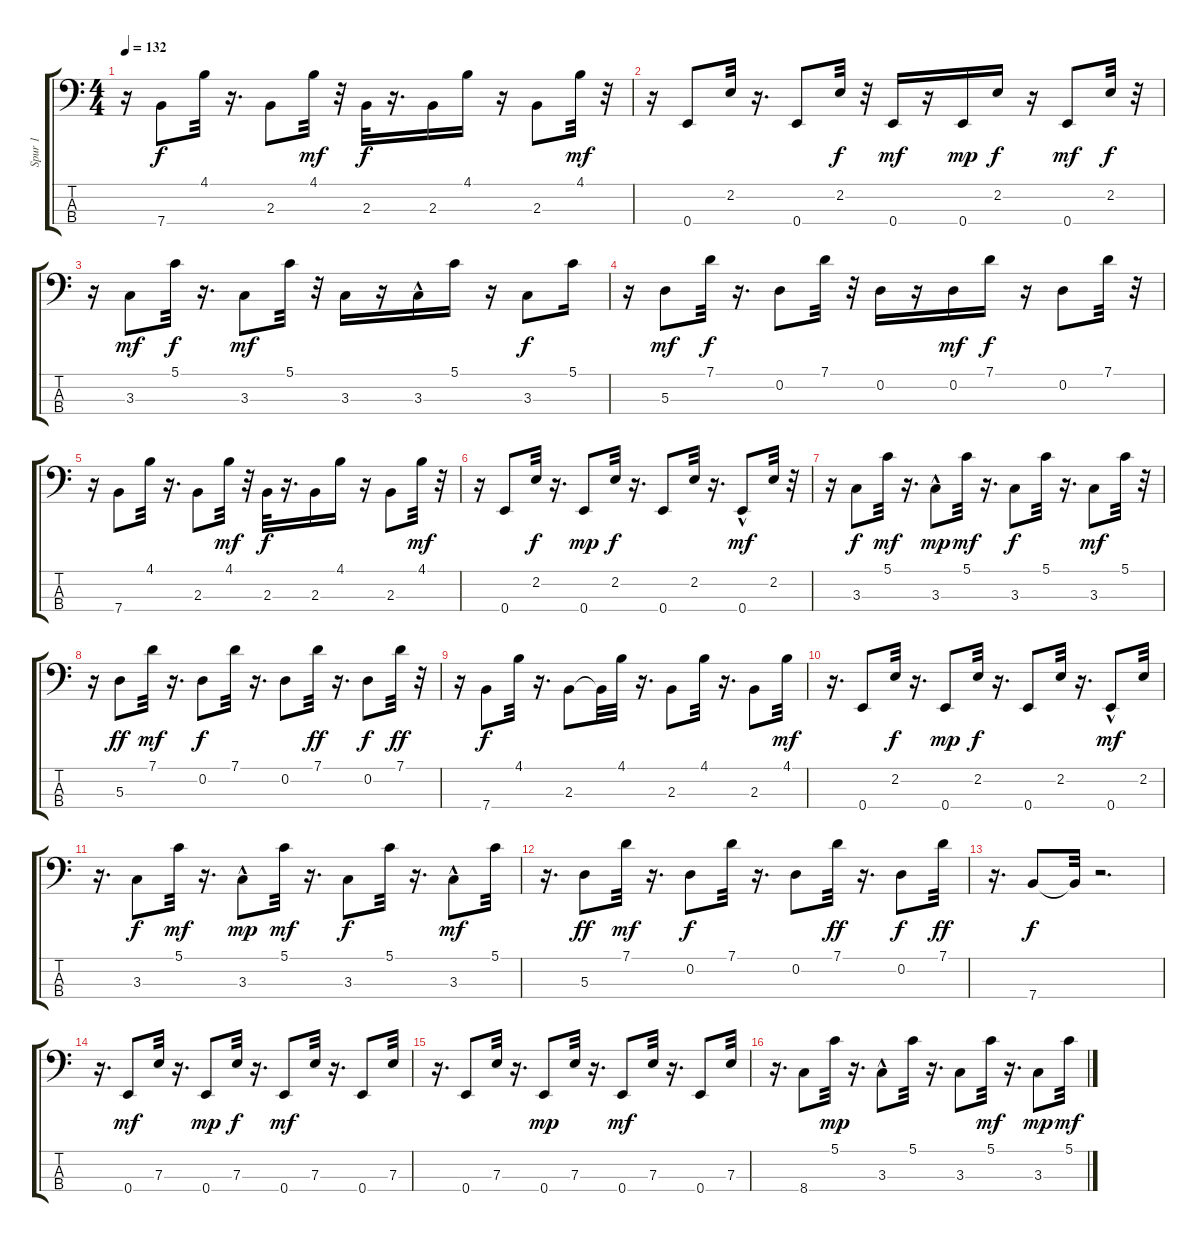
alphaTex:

\track ("Spur 1" "Spur 1") {instrument electricbassfinger}
\staff {score tabs}
\tuning (G2 D2 A1 E1) {hide}
\ts (4 4)
\tempo 132
\clef f4
\ks c
r.16{dy f} 7.4.8 4.1.32 r.16{d} 2.3.8 4.1.32{dy mf} r.32 2.3.32{dy f} r.16{d} 2.3.16 4.1.16 r.16 2.3.8 4.1.32{dy mf} r.32 |
r.16 0.4.8 2.2.32 r.16{d} 0.4.8 2.2.32{dy f} r.32 0.4.16{dy mf} r.16 0.4.16{dy mp} 2.2.16{dy f} r.16 0.4.8{dy mf} 2.2.32{dy f} r.32 |
r.16 3.3.8{dy mf} 5.1.32{dy f} r.16{d} 3.3.8{dy mf} 5.1.32 r.32 3.3.16 r.16 3.3{hac}.16 5.1.16 r.16 3.3.8{dy f} 5.1.16 |
r.16 5.3.8{dy mf} 7.1.32{dy f} r.16{d} 0.2.8 7.1.32 r.32 0.2.16 r.16 0.2.16{dy mf} 7.1.16{dy f} r.16 0.2.8 7.1.32 r.32 |
r.16 7.4.8 4.1.32 r.16{d} 2.3.8 4.1.32{dy mf} r.32 2.3.32{dy f} r.16{d} 2.3.16 4.1.16 r.16 2.3.8 4.1.32{dy mf} r.32 |
r.16 0.4.8 2.2.32{dy f} r.16{d} 0.4.8{dy mp} 2.2.32{dy f} r.16{d} 0.4.8 2.2.32 r.16{d} 0.4{hac}.8{dy mf} 2.2.32 r.32 |
r.16 3.3.8{dy f} 5.1.32{dy mf} r.16{d} 3.3{hac}.8{dy mp} 5.1.32{dy mf} r.16{d} 3.3.8{dy f} 5.1.32 r.16{d} 3.3.8{dy mf} 5.1.32 r.32 |
r.16 5.3.8{dy ff} 7.1.32{dy mf} r.16{d} 0.2.8{dy f} 7.1.32 r.16{d} 0.2.8 7.1.32{dy ff} r.16{d} 0.2.8{dy f} 7.1.32{dy ff} r.32 |
r.16 7.4.8{dy f} 4.1.32 r.16{d} 2.3.8 2.3{t}.32 4.1.32 r.16{d} 2.3.8 4.1.32 r.16{d} 2.3.8 4.1.32{dy mf} |
r.16{d} 0.4.8 2.2.32{dy f} r.16{d} 0.4.8{dy mp} 2.2.32{dy f} r.16{d} 0.4.8 2.2.32 r.16{d} 0.4{hac}.8{dy mf} 2.2.32 |
r.16{d} 3.3.8{dy f} 5.1.32{dy mf} r.16{d} 3.3{hac}.8{dy mp} 5.1.32{dy mf} r.16{d} 3.3.8{dy f} 5.1.32 r.16{d} 3.3{hac}.8{dy mf} 5.1.32 |
r.16{d} 5.3.8{dy ff} 7.1.32{dy mf} r.16{d} 0.2.8{dy f} 7.1.32 r.16{d} 0.2.8 7.1.32{dy ff} r.16{d} 0.2.8{dy f} 7.1.32{dy ff} |
r.16{d} 7.4.8{dy f} 7.4{t}.32 r.2{d} |
r.16{d} 0.4.8{dy mf} 7.3.32 r.16{d} 0.4.8{dy mp} 7.3.32{dy f} r.16{d} 0.4.8{dy mf} 7.3.32 r.16{d} 0.4.8 7.3.32 |
r.16{d} 0.4.8 7.3.32 r.16{d} 0.4.8{dy mp} 7.3.32 r.16{d} 0.4.8{dy mf} 7.3.32 r.16{d} 0.4.8 7.3.32 |
r.16{d} 8.4.8 5.1.32{dy mp} r.16{d} 3.3{hac}.8 5.1.32 r.16{d} 3.3.8 5.1.32{dy mf} r.16{d} 3.3.8{dy mp} 5.1.32{dy mf}
